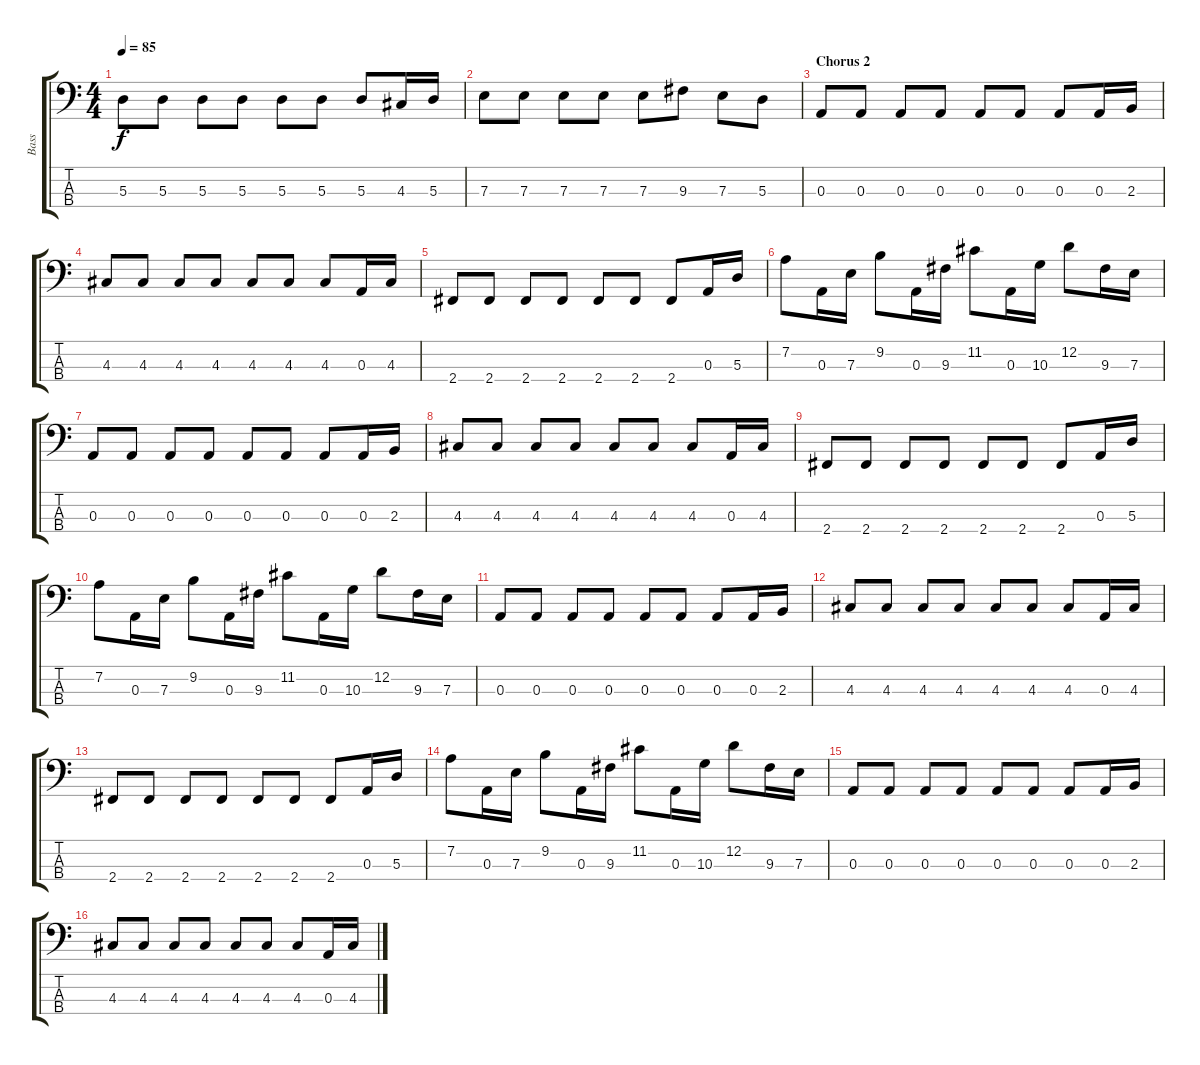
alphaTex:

\track ("Bass" "Bass") {instrument electricbasspick}
\staff {score tabs}
\tuning (G2 D2 A1 E1) {hide}
\ts (4 4)
\tempo 85
\clef f4
\ks c
5.3.8{dy f} 5.3.8 5.3.8 5.3.8 5.3.8 5.3.8 5.3.8 4.3.16 5.3.16 |
7.3.8 7.3.8 7.3.8 7.3.8 7.3.8 9.3.8 7.3.8 5.3.8 |
\section ("" "Chorus 2")
0.3.8 0.3.8 0.3.8 0.3.8 0.3.8 0.3.8 0.3.8 0.3.16 2.3.16 |
4.3.8 4.3.8 4.3.8 4.3.8 4.3.8 4.3.8 4.3.8 0.3.16 4.3.16 |
2.4.8 2.4.8 2.4.8 2.4.8 2.4.8 2.4.8 2.4.8 0.3.16 5.3.16 |
7.2.8 0.3.16 7.3.16 9.2.8 0.3.16 9.3.16 11.2.8 0.3.16 10.3.16 12.2.8 9.3.16 7.3.16 |
0.3.8 0.3.8 0.3.8 0.3.8 0.3.8 0.3.8 0.3.8 0.3.16 2.3.16 |
4.3.8 4.3.8 4.3.8 4.3.8 4.3.8 4.3.8 4.3.8 0.3.16 4.3.16 |
2.4.8 2.4.8 2.4.8 2.4.8 2.4.8 2.4.8 2.4.8 0.3.16 5.3.16 |
7.2.8 0.3.16 7.3.16 9.2.8 0.3.16 9.3.16 11.2.8 0.3.16 10.3.16 12.2.8 9.3.16 7.3.16 |
0.3.8 0.3.8 0.3.8 0.3.8 0.3.8 0.3.8 0.3.8 0.3.16 2.3.16 |
4.3.8 4.3.8 4.3.8 4.3.8 4.3.8 4.3.8 4.3.8 0.3.16 4.3.16 |
2.4.8 2.4.8 2.4.8 2.4.8 2.4.8 2.4.8 2.4.8 0.3.16 5.3.16 |
7.2.8 0.3.16 7.3.16 9.2.8 0.3.16 9.3.16 11.2.8 0.3.16 10.3.16 12.2.8 9.3.16 7.3.16 |
0.3.8 0.3.8 0.3.8 0.3.8 0.3.8 0.3.8 0.3.8 0.3.16 2.3.16 |
4.3.8 4.3.8 4.3.8 4.3.8 4.3.8 4.3.8 4.3.8 0.3.16 4.3.16
